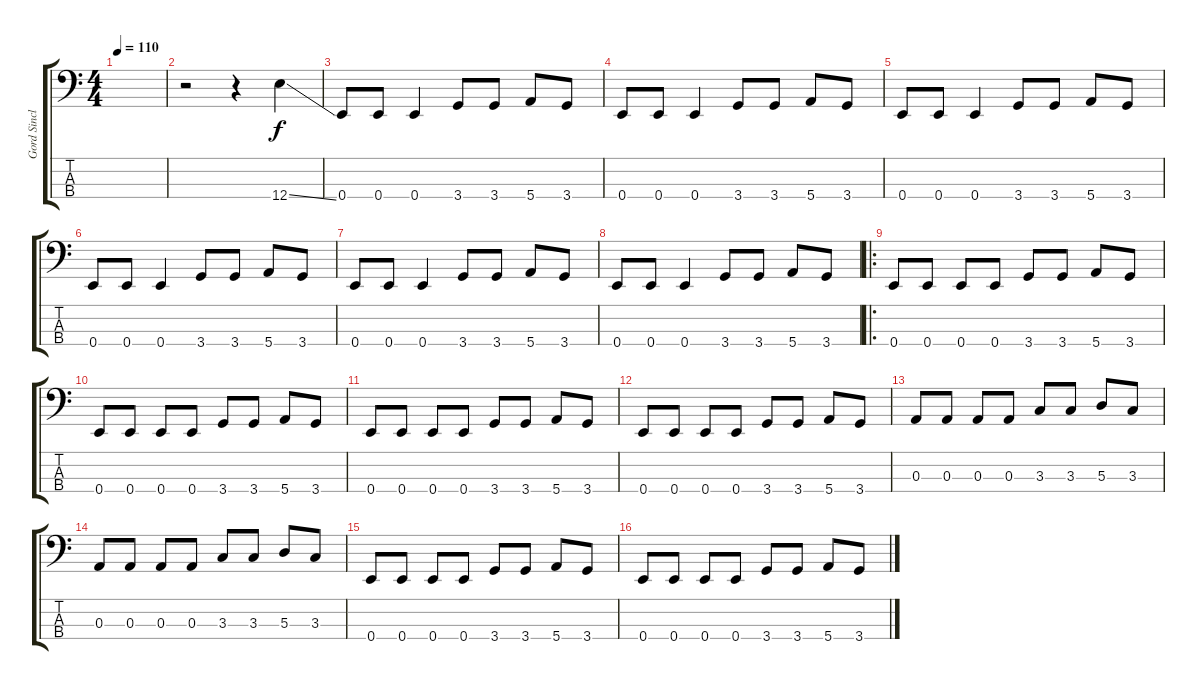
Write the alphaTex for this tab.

\track ("Gord Sinclair" "Gord Sincl") {instrument electricbasspick}
\staff {score tabs}
\tuning (G2 D2 A1 E1) {hide}
\ts (4 4)
\tempo 110
\clef f4
\ks c
|
r.2 r.4 12.4{ss}.4 |
0.4.8 0.4.8 0.4.4 3.4.8 3.4.8 5.4.8 3.4.8 |
0.4.8 0.4.8 0.4.4 3.4.8 3.4.8 5.4.8 3.4.8 |
0.4.8 0.4.8 0.4.4 3.4.8 3.4.8 5.4.8 3.4.8 |
0.4.8 0.4.8 0.4.4 3.4.8 3.4.8 5.4.8 3.4.8 |
0.4.8 0.4.8 0.4.4 3.4.8 3.4.8 5.4.8 3.4.8 |
0.4.8 0.4.8 0.4.4 3.4.8 3.4.8 5.4.8 3.4.8 |
\ro
0.4.8 0.4.8 0.4.8 0.4.8 3.4.8 3.4.8 5.4.8 3.4.8 |
0.4.8 0.4.8 0.4.8 0.4.8 3.4.8 3.4.8 5.4.8 3.4.8 |
0.4.8 0.4.8 0.4.8 0.4.8 3.4.8 3.4.8 5.4.8 3.4.8 |
0.4.8 0.4.8 0.4.8 0.4.8 3.4.8 3.4.8 5.4.8 3.4.8 |
0.3.8 0.3.8 0.3.8 0.3.8 3.3.8 3.3.8 5.3.8 3.3.8 |
0.3.8 0.3.8 0.3.8 0.3.8 3.3.8 3.3.8 5.3.8 3.3.8 |
0.4.8 0.4.8 0.4.8 0.4.8 3.4.8 3.4.8 5.4.8 3.4.8 |
0.4.8 0.4.8 0.4.8 0.4.8 3.4.8 3.4.8 5.4.8 3.4.8
